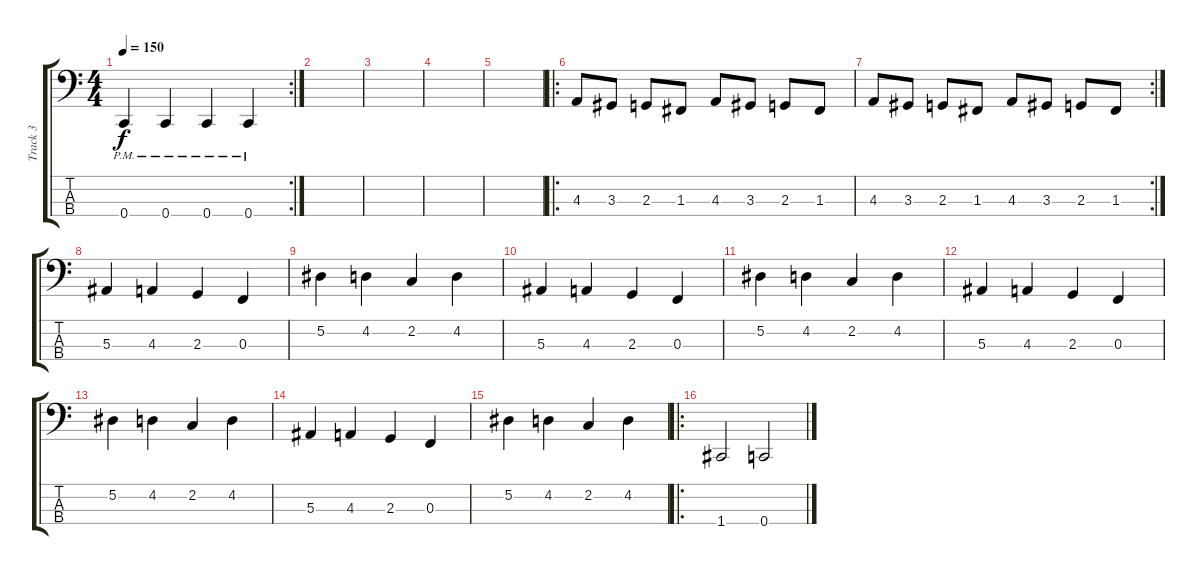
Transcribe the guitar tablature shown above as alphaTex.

\track ("Track 3" "Track 3") {instrument electricbassfinger}
\staff {score tabs}
\tuning (Eb2 Bb1 F1 C1) {hide}
\rc 2
\ts (4 4)
\tempo 150
\clef f4
\ks c
0.4{pm}.4{dy f} 0.4{pm}.4 0.4{pm}.4 0.4{pm}.4 |
|
|
|
|
\ro
4.3.8 3.3.8 2.3.8 1.3.8 4.3.8 3.3.8 2.3.8 1.3.8 |
\rc 2
4.3.8 3.3.8 2.3.8 1.3.8 4.3.8 3.3.8 2.3.8 1.3.8 |
5.3.4 4.3.4 2.3.4 0.3.4 |
5.2.4 4.2.4 2.2.4 4.2.4 |
5.3.4 4.3.4 2.3.4 0.3.4 |
5.2.4 4.2.4 2.2.4 4.2.4 |
5.3.4 4.3.4 2.3.4 0.3.4 |
5.2.4 4.2.4 2.2.4 4.2.4 |
5.3.4 4.3.4 2.3.4 0.3.4 |
5.2.4 4.2.4 2.2.4 4.2.4 |
\ro
1.4.2 0.4.2
